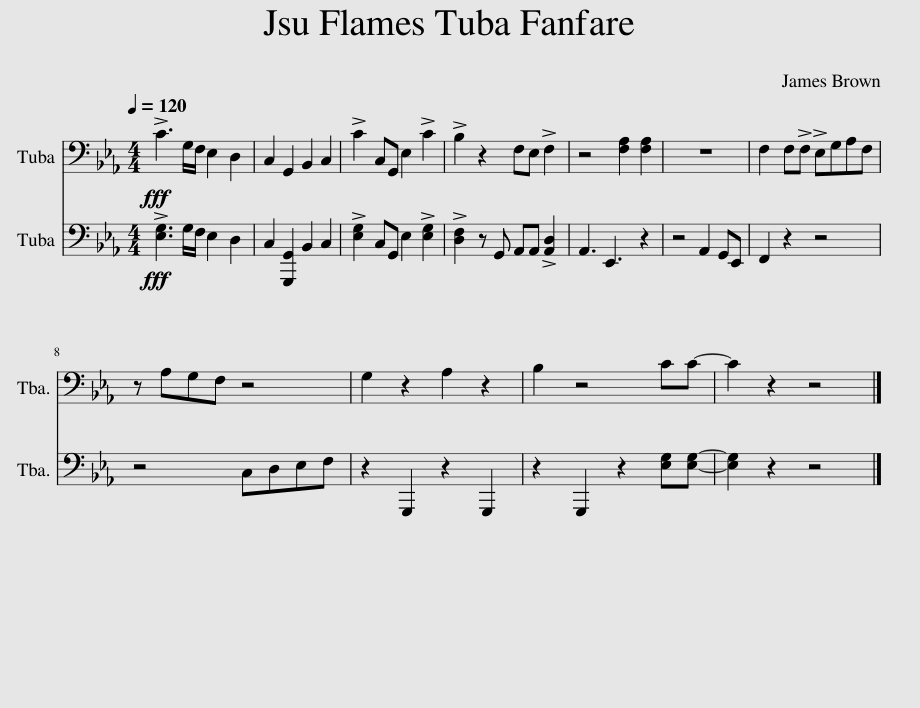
X:1
%%score 1 2
L:1/8
Q:1/4=120
M:4/4
I:linebreak $
K:Eb
V:1 bass
V:2 bass
V:1
!fff! !>!C3 G,/F,/ E,2 D,2 | C,2 G,,2 B,,2 C,2 | !>!C2 C,G,, E,2 !>!C2 | !>!B,2 z2 F,E, !>!F,2 | z4 [F,A,]2 [F,A,]2 | %5
 z8 | F,2 F,!>!F, !>!E,G,A,F, |$ z A,G,F, z4 | G,2 z2 A,2 z2 | B,2 z4 CC- | %10
 C2 z2 z4 |] %11
V:2
!fff! !>![E,G,]3 G,/F,/ E,2 D,2 | C,2 [G,,,G,,]2 B,,2 C,2 | !>![E,G,]2 C,G,, E,2 !>![E,G,]2 | !>![D,F,]2 z G,, A,,A,, !>![A,,D,]2 | A,,3 E,,3 z2 | %5
 z4 A,,2 G,,E,, | F,,2 z2 z4 |$ z4 C,D,E,F, | z2 G,,,2 z2 G,,,2 | z2 G,,,2 z2 [E,G,][E,G,]- | %10
 [E,G,]2 z2 z4 |] %11
